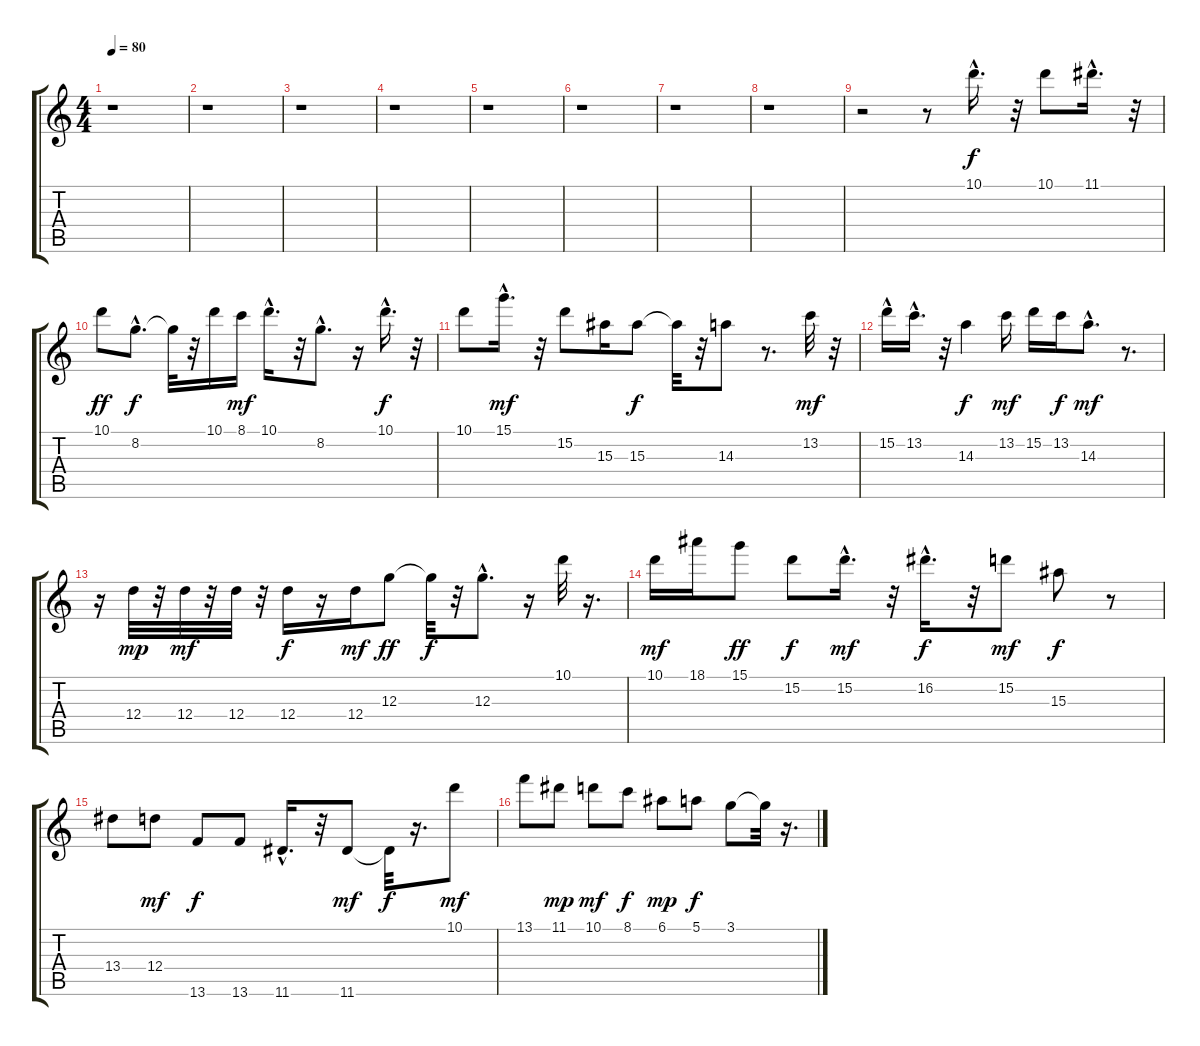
\track "" {instrument electricbassfinger}
\staff {score tabs}
\tuning (E4 B3 G3 D3 A2 E2) {hide}
\ts (4 4)
\tempo 80
\clef g2
\ks c
r.1{dy f instrument electricbassfinger} |
r.1 |
r.1 |
r.1 |
r.1 |
r.1 |
r.1 |
r.1 |
r.2 r.8 10.1{hac}.16{d} r.32 10.1.8 11.1{hac}.16{d} r.32 |
10.1.8{dy ff} 8.2{hac}.8{d dy f} 8.2{t}.32 r.32 10.1.16 8.1.16{dy mf} 10.1{hac}.16{d} r.32 8.2{hac}.8{d} r.16 10.1{hac}.16{d dy f} r.32 |
10.1.8 15.1{hac}.16{d dy mf} r.32 15.2.8 15.3.16 15.3.8{dy f} 15.3{t}.32 r.32 14.3.8 r.8{d} 13.2.32{dy mf} r.32 |
15.2{hac}.16 13.2{hac}.16{d} r.32 14.3.4{dy f} 13.2.16{dy mf} 15.2.16 13.2.16{dy f} 14.3{hac}.8{d dy mf} r.8{d} |
r.16 12.4.32{dy mp} r.32 12.4.32{dy mf} r.32 12.4.32 r.32 12.4.16{dy f} r.16 12.4.16{dy mf} 12.3.8{dy ff} 12.3{t}.32{dy f} r.32 12.3{hac}.8{d} r.16 10.1.32 r.16{d} |
10.1.16{dy mf} 18.1.16 15.1.8{dy ff} 15.2.8{dy f} 15.2{hac}.16{d dy mf} r.32 16.2{hac}.16{d dy f} r.32 15.2.8{dy mf} 15.3.8{dy f} r.8 |
13.4.8 12.4.8{dy mf} 13.6.8{dy f} 13.6.8 11.6{hac}.16{d} r.32 11.6.8{dy mf} 11.6{t}.32{dy f} r.16{d} 10.1.8{dy mf} |
13.1.8 11.1.8{dy mp} 10.1.8{dy mf} 8.1.8{dy f} 6.1.8{dy mp} 5.1.8{dy f} 3.1.8 3.1{t}.32 r.16{d}
